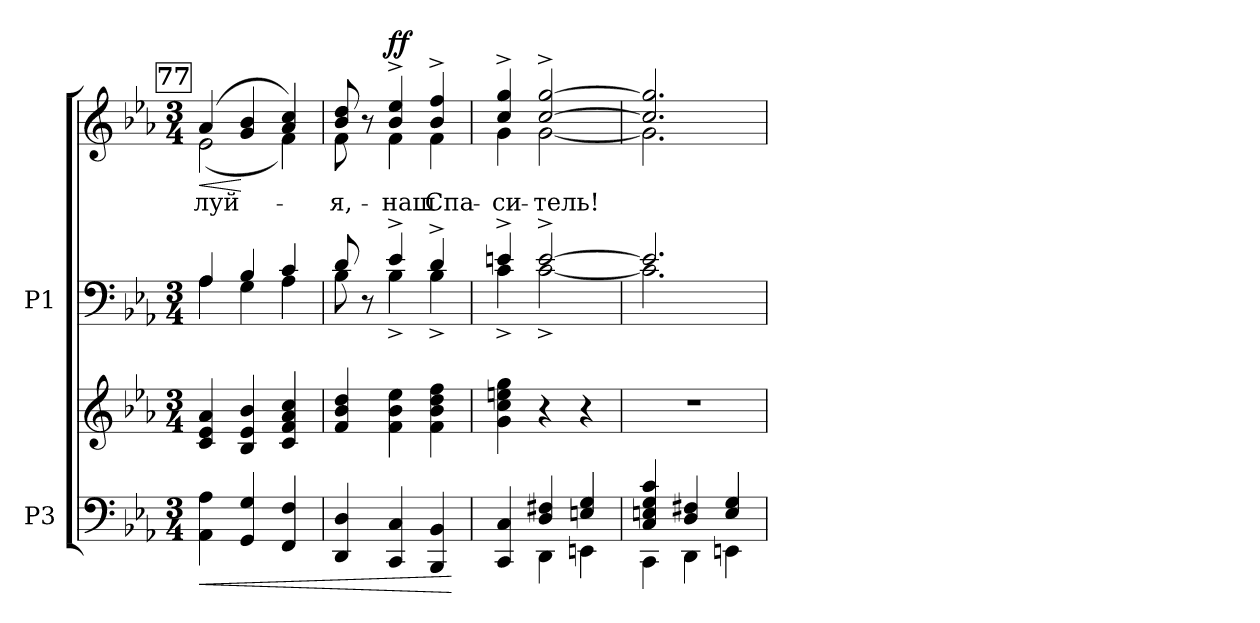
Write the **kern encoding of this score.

**kern	**kern	**dynam	**kern	**kern	**text	**dynam
*part2	*part2	*part2	*part1	*part1	*part1	*part1
*staff4	*staff3	*staff3/4	*staff2	*staff1	*staff1	*staff1/2
*I"P3	*	*	*I"P1	*	*	*
*clefF4	*clefG2	*	*clefF4	*clefG2	*	*
*k[b-e-a-]	*k[b-e-a-]	*	*k[b-e-a-]	*k[b-e-a-]	*	*
*c:	*c:	*	*c:	*c:	*	*
*M3/4	*M3/4	*	*M3/4	*M3/4	*	*
!!LO:REH:place=s1:color=#000000:enc=box:fs=14.1732:t=77
=77	=77	=77	=77	=77	=77	=77
!	!	!LO:HP:b=2	!	!	!	!
*	*	*	*^	*	*	*
!	!	!	!	!	!	!LO:LY:b:color=#000000	!LO:HP:b
*	*	*	*	*	*^	*	*
4AA-i\ 4A-i	4ci/ 4e-i 4a-i	<	4A-i/	4A-i\	(4a-i/	(2e-i\	-луй-	<
4GGi/ 4Gi	4B-i/ 4e-i 4b-i	.	4B-i/	4Gi\	4gi/ 4b-i	.	.	[
4FFi/ 4Fi	4ci/ 4fi 4a-i 4cci	.	4ci/	4A-i\	4a-i/ 4cci)	4fi\)	.	.
=78	=78	=78	=78	=78	=78	=78	=78	=78
!	!	!	!	!	!	!	!LO:LY:b:color=#000000	!
4DDi/ 4Di	4fi/ 4b-i 4ddi	.	8di/	8B-i\	8b-i/ 8ddi	8fi\	-я,-	.
.	.	.	8r	8ryy	8r	8ryy	.	.
!	!	!	!	!	!	!	!LO:LY:b:color=#000000	!
4CCi/ 4Ci	4fi\ 4b-i 4ee-i	.	4e-^i/	4B-^i\	4b-i/^ 4ee-i^	4fi\	-наш	ff
!	!	!	!	!	!	!	!LO:LY:b:color=#000000	!
4BBB-i/ 4BB-i	4fi\ 4b-i 4ddi 4ffi	.	4d^i/	4B-^i\	4b-i/^ 4ffi^	4fi\	Спа-	.
*	*	*	*v	*v	*	*	*	*
*	*	*	*	*v	*v	*	*
.	.	[	.	.	.	.
=79	=79	=79	=79	=79	=79	=79
*^	*	*	*^	*	*	*
!	!	!	!	!	!	!	!LO:LY:b:color=#000000	!
*	*	*	*	*	*	*^	*	*
4CCi/ 4Ci	4CCi\yy	4gi\ 4cci 4eeni 4ggi	.	4en^i/	4c^i\	4cci/^ 4ggi^	4gi\	-си-	.
!	!	!	!	!	!	!	!	!LO:LY:b:color=#000000	!
4Di/ 4F#Xi	4DDi\	4r	.	[>2e^i/	[<2c^i\	[>2cci/^ [>2ggi^	[<2gi\	-тель!	.
4Eni/ 4Gi	4EEni\	4r	.	.	.	.	.	.	.
=80	=80	=80	=80	=80	=80	=80	=80	=80	=80
!	!	!LO:N:vis=1	!	!	!	!	!	!	!
4Ci/ 4Eni 4Gi 4ci	4CCi\	2.r	.	2.ei/]	2.ci\]	2.cci/] 2.ggi]	2.gi\]	.	.
4Di/ 4F#Xi	4DDi\	.	.	.	.	.	.	.	.
4Ei/ 4Gi	4EEni\	.	.	.	.	.	.	.	.
*	*	*	*	*v	*v	*	*	*	*
*v	*v	*	*	*	*v	*v	*	*
=	=	=	=	=	=	=
*-	*-	*-	*-	*-	*-	*-
